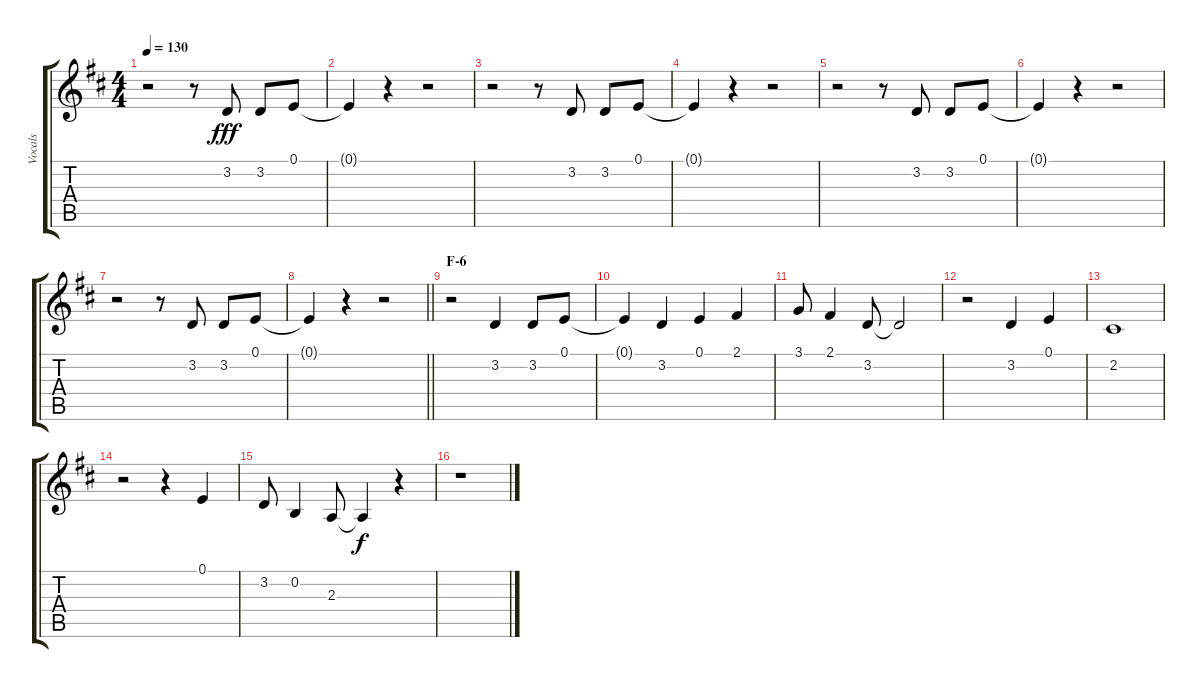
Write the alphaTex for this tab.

\track ("Vocals" "Vocals") {instrument voiceoohs}
\staff {score tabs}
\tuning (E4 B3 G3 D3 A2 E2) {hide}
\ts (4 4)
\tempo 130
\clef g2
\ks d
r.2{dy fff} r.8 3.2.8 3.2.8 0.1.8 |
0.1{t}.4 r.4 r.2 |
r.2 r.8 3.2.8 3.2.8 0.1.8 |
0.1{t}.4 r.4 r.2 |
r.2 r.8 3.2.8 3.2.8 0.1.8 |
0.1{t}.4 r.4 r.2 |
r.2 r.8 3.2.8 3.2.8 0.1.8 |
\barLineRight lightlight
0.1{t}.4 r.4 r.2 |
\section ("" "F-6")
r.2 3.2.4 3.2.8 0.1.8 |
0.1{t}.4 3.2.4 0.1.4 2.1.4 |
3.1.8 2.1.4 3.2.8 3.2{t}.2 |
r.2 3.2.4 0.1.4 |
2.2.1 |
r.2 r.4 0.1.4 |
3.2.8 0.2.4 2.3.8 2.3{t}.4{dy f} r.4 |
r.1
